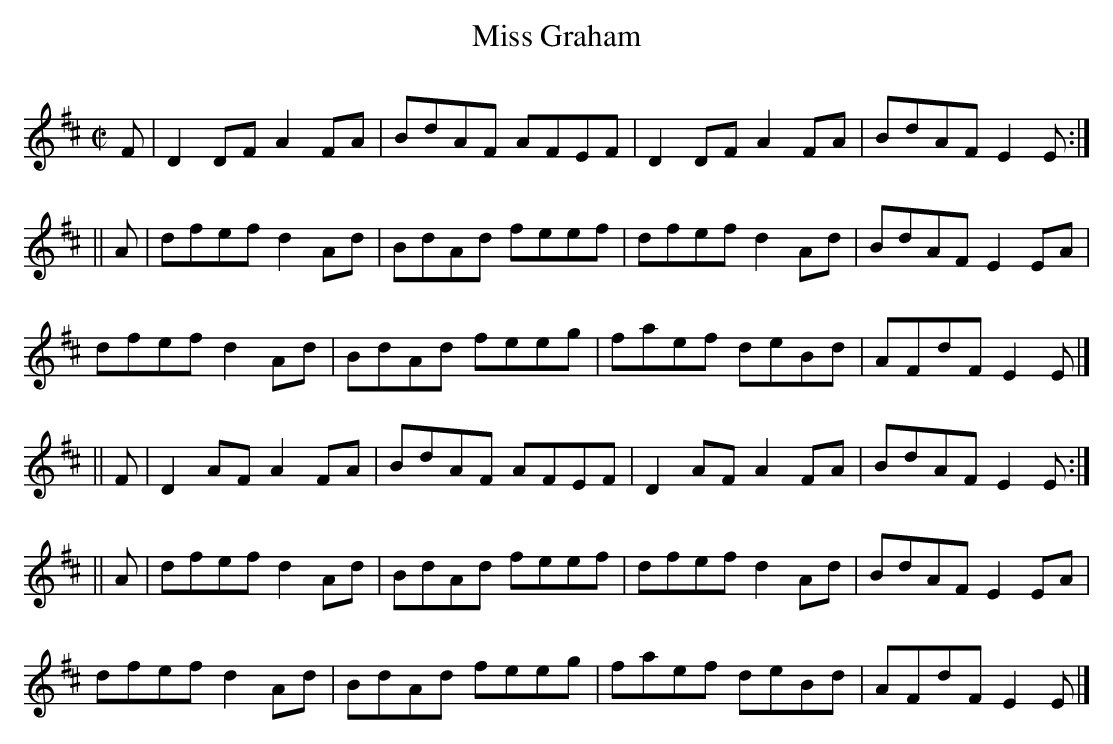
X:1
T:Miss Graham
Q:333
L:1/8
M:C|
K:D
F|D2 DF A2 FA|BdAF AFEF|D2 DF A2 FA|BdAF E2 E:|
||A|dfef d2 Ad|BdAd feef|dfef d2 Ad|BdAF E2 EA|
dfef d2 Ad|BdAd feeg|faef deBd|AFdF E2 E|]
||F|D2 AF A2 FA|BdAF AFEF|D2 AF A2 FA|BdAF E2 E:|
||A|dfef d2 Ad|BdAd feef|dfef d2 Ad|BdAF E2 EA|
dfef d2 Ad|BdAd feeg|faef deBd|AFdF E2 E|]
